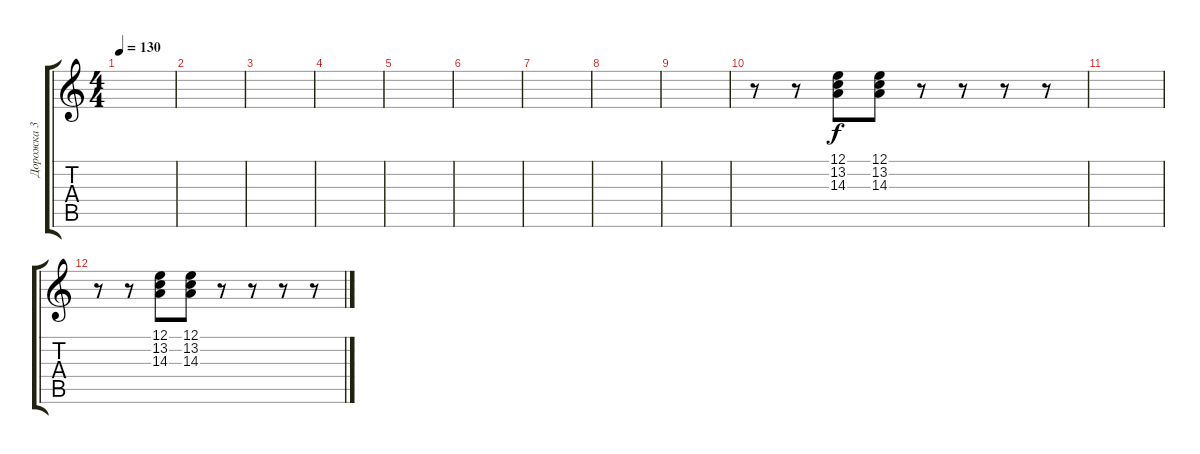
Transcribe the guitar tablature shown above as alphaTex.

\track ("Дорожка 3" "Дорожка 3") {instrument orchestrahit}
\staff {score tabs}
\tuning (E4 B3 G3 D3 A2 E2) {hide}
\ts (4 4)
\tempo 130
\clef g2
\ks c
|
|
|
|
|
|
|
|
|
r.8 r.8 (12.1 13.2 14.3).8 (12.1 13.2 14.3).8 r.8 r.8 r.8 r.8 |
|
r.8 r.8 (12.1 13.2 14.3).8 (12.1 13.2 14.3).8 r.8 r.8 r.8 r.8
